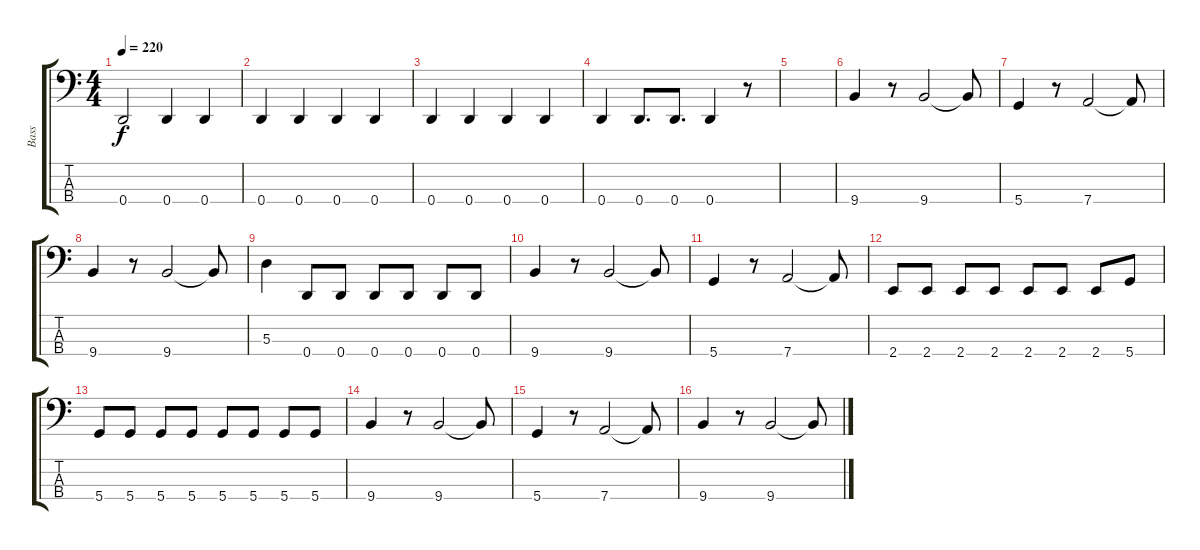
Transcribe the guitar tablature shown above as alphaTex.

\track ("Bass" "Bass") {instrument electricbasspick}
\staff {score tabs}
\tuning (G2 D2 A1 D1) {hide}
\ts (4 4)
\tempo 220
\clef f4
\ks c
0.4.2{dy f} 0.4.4 0.4.4 |
0.4.4 0.4.4 0.4.4 0.4.4 |
0.4.4 0.4.4 0.4.4 0.4.4 |
0.4.4 0.4.8{d} 0.4.8{d} 0.4.4 r.8 |
|
9.4.4 r.8 9.4.2 9.4{t}.8 |
5.4.4 r.8 7.4.2 7.4{t}.8 |
9.4.4 r.8 9.4.2 9.4{t}.8 |
5.3.4 0.4.8 0.4.8 0.4.8 0.4.8 0.4.8 0.4.8 |
9.4.4 r.8 9.4.2 9.4{t}.8 |
5.4.4 r.8 7.4.2 7.4{t}.8 |
2.4.8 2.4.8 2.4.8 2.4.8 2.4.8 2.4.8 2.4.8 5.4.8 |
5.4.8 5.4.8 5.4.8 5.4.8 5.4.8 5.4.8 5.4.8 5.4.8 |
9.4.4 r.8 9.4.2 9.4{t}.8 |
5.4.4 r.8 7.4.2 7.4{t}.8 |
9.4.4 r.8 9.4.2 9.4{t}.8
